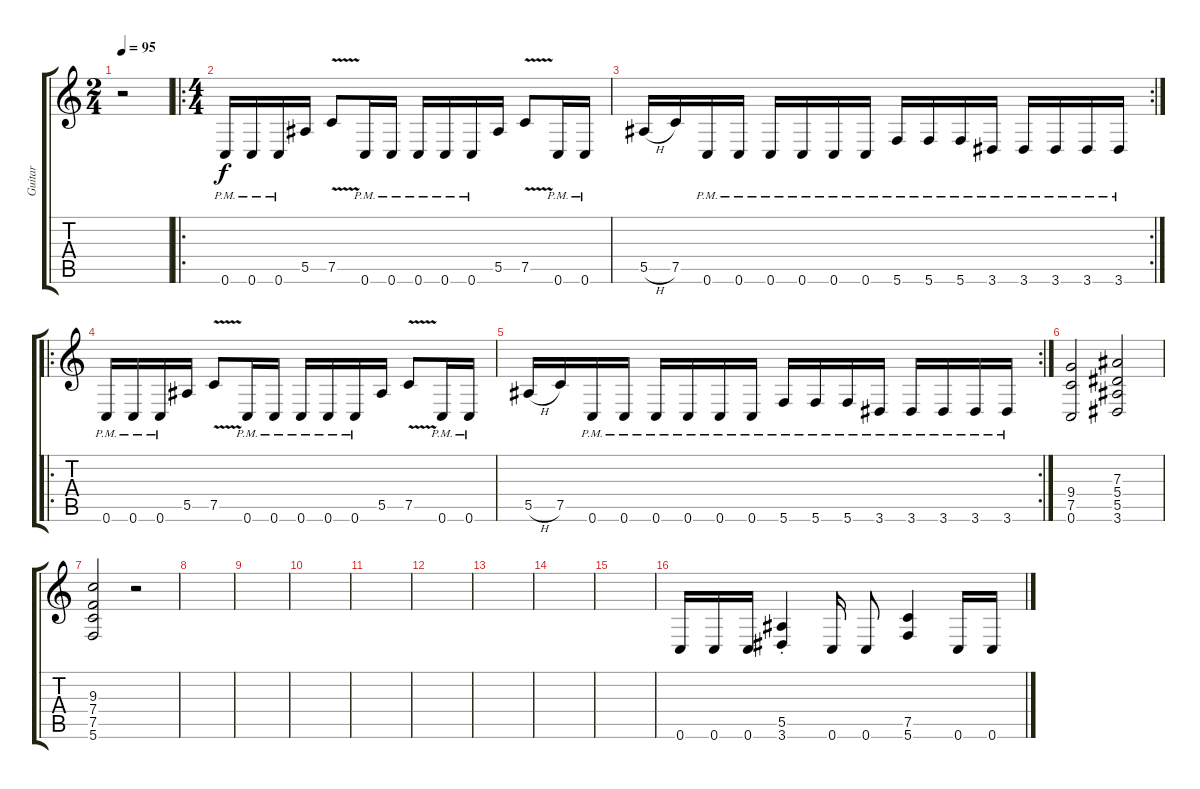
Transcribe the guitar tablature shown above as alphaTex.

\track ("Guitar" "Guitar") {instrument distortionguitar}
\staff {score tabs}
\tuning (C4 G3 Eb3 Bb2 F2 C2) {hide}
\ts (2 4)
\tempo 95
\clef g2
\ks c
r.2{dy f} |
\ro
\ts (4 4)
0.6{pm}.16 0.6{pm}.16 0.6{pm}.16 5.5.16 7.5{v}.8 0.6{pm}.16 0.6{pm}.16 0.6{pm}.16 0.6{pm}.16 0.6{pm}.16 5.5.16 7.5{v}.8 0.6{pm}.16 0.6{pm}.16 |
\rc 2
5.5{h}.16 7.5.16 0.6{pm}.16 0.6{pm}.16 0.6{pm}.16 0.6{pm}.16 0.6{pm}.16 0.6{pm}.16 5.6{pm}.16 5.6{pm}.16 5.6{pm}.16 3.6{pm}.16 3.6{pm}.16 3.6{pm}.16 3.6{pm}.16 3.6{pm}.16 |
\ro
0.6{pm}.16 0.6{pm}.16 0.6{pm}.16 5.5.16 7.5{v}.8 0.6{pm}.16 0.6{pm}.16 0.6{pm}.16 0.6{pm}.16 0.6{pm}.16 5.5.16 7.5{v}.8 0.6{pm}.16 0.6{pm}.16 |
\rc 2
5.5{h}.16 7.5.16 0.6{pm}.16 0.6{pm}.16 0.6{pm}.16 0.6{pm}.16 0.6{pm}.16 0.6{pm}.16 5.6{pm}.16 5.6{pm}.16 5.6{pm}.16 3.6{pm}.16 3.6{pm}.16 3.6{pm}.16 3.6{pm}.16 3.6{pm}.16 |
(9.4 7.5 0.6).2 (7.3 5.4 5.5 3.6).2 |
(9.3 7.4 7.5 5.6).2 r.2 |
|
|
|
|
|
|
|
|
0.6.16 0.6.16 0.6.16 (5.5{st} 3.6{st}).4 0.6.16 0.6.8 (7.5 5.6).4 0.6.16 0.6.16
